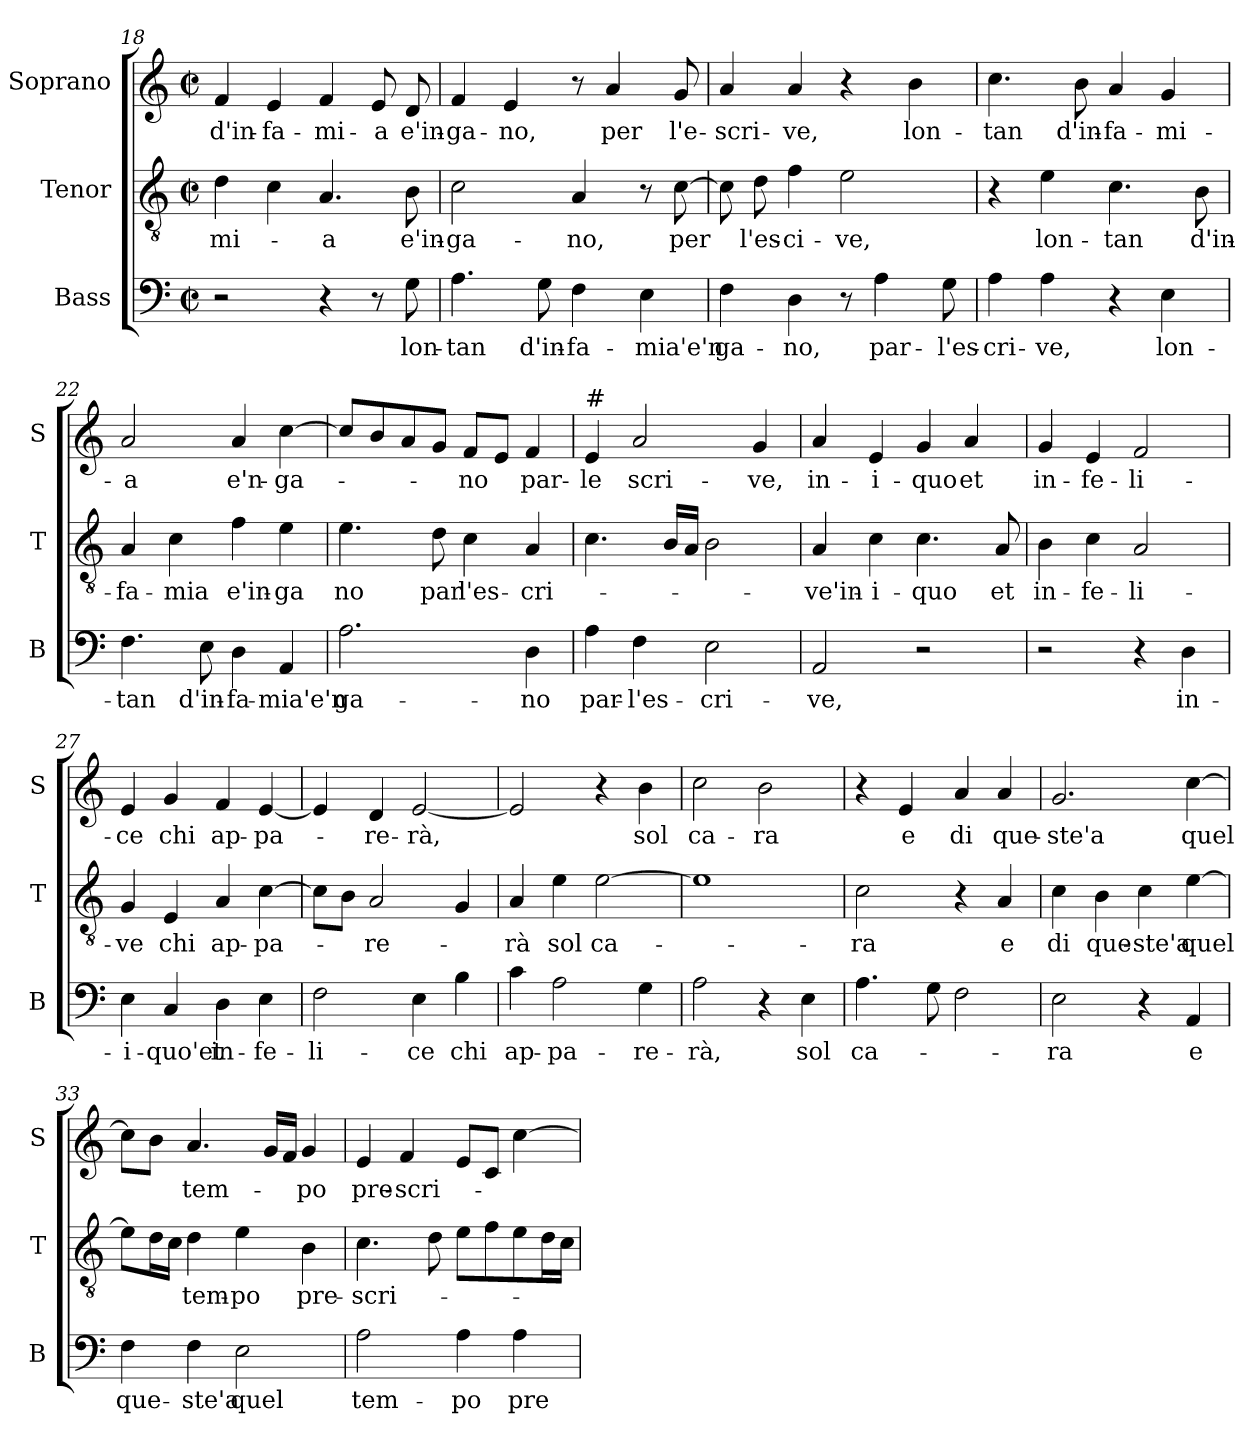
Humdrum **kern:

**kern	**text	**kern	**text	**kern	**text
*part3	*part3	*part2	*part2	*part1	*part1
*staff3	*staff3	*staff2	*staff2	*staff1	*staff1
*I"Bass	*	*I"Tenor	*	*I"Soprano	*
*I'B	*	*I'T	*	*I'S	*
*clefF4	*	*clefGv2	*	*clefG2	*
*k[]	*	*k[]	*	*k[]	*
*C:	*	*C:	*	*C:	*
*M2/2	*	*M2/2	*	*M2/2	*
*met(c|)	*	*met(c|)	*	*met(c|)	*
=18	=18	=18	=18	=18	=18
!	!	!	!LO:LY:b	!	!LO:LY:b
2r	.	4d\	-mi-	4f/	d'in-
!	!	!	!	!	!LO:LY:b
.	.	4c\	.	4e/	-fa-
!	!	!	!LO:LY:b	!	!LO:LY:b
4r	.	4.A/	-a	4f/	-mi-
!	!	!	!	!	!LO:LY:b
8r	.	.	.	8e/	-a
!	!LO:LY:b	!	!LO:LY:b	!	!LO:LY:b
8G\	lon-	8B\	e'in-	8d/	e'in-
=19	=19	=19	=19	=19	=19
!	!LO:LY:b	!	!LO:LY:b	!	!LO:LY:b
4.A\	-tan	2c\	-ga-	4f/	-ga-
!	!	!	!	!	!LO:LY:b
.	.	.	.	4e/	-no,
!	!LO:LY:b	!	!	!	!
8G\	d'in-	.	.	.	.
!	!LO:LY:b	!	!LO:LY:b	!	!
4F\	-fa-	4A/	-no,	8r	.
!	!	!	!	!	!LO:LY:b
.	.	.	.	4a/	per
!	!LO:LY:b	!	!	!	!
4E\	-mia'e'n	8r	.	.	.
!	!	!	!LO:LY:b	!	!LO:LY:b
.	.	[8c\	per	8g/	l'e-
=20	=20	=20	=20	=20	=20
!	!LO:LY:b	!	!	!	!LO:LY:b
4F\	ga-	8c\]	.	4a/	-scri-
!	!	!	!LO:LY:b	!	!
.	.	8d\	l'es-	.	.
!	!LO:LY:b	!	!LO:LY:b	!	!LO:LY:b
4D\	-no,	4f\	-ci-	4a/	-ve,
!	!	!	!LO:LY:b	!	!
8r	.	2e\	-ve,	4r	.
!	!LO:LY:b	!	!	!	!
4A\	par-	.	.	.	.
!	!	!	!	!	!LO:LY:b
.	.	.	.	4b\	lon-
!	!LO:LY:b	!	!	!	!
8G\	-l'es-	.	.	.	.
!!LO:LB:g=z
=21	=21	=21	=21	=21	=21
!	!LO:LY:b	!	!	!	!LO:LY:b
4A\	-cri-	4r	.	4.cc\	-tan
!	!LO:LY:b	!	!LO:LY:b	!	!
4A\	-ve,	4e\	lon-	.	.
!	!	!	!	!	!LO:LY:b
.	.	.	.	8b\	d'in-
!	!	!	!LO:LY:b	!	!LO:LY:b
4r	.	4.c\	-tan	4a/	-fa-
!	!LO:LY:b	!	!	!	!LO:LY:b
4E\	lon-	.	.	4g/	-mi-
!	!	!	!LO:LY:b	!	!
.	.	8B\	d'in-	.	.
=22	=22	=22	=22	=22	=22
!	!LO:LY:b	!	!LO:LY:b	!	!LO:LY:b
4.F\	-tan	4A/	-fa-	2a/	-a
!	!	!	!LO:LY:b	!	!
.	.	4c\	-mia	.	.
!	!LO:LY:b	!	!	!	!
8E\	d'in-	.	.	.	.
!	!LO:LY:b	!	!LO:LY:b	!	!LO:LY:b
4D\	-fa-	4f\	e'in-	4a/	e'n-
!	!LO:LY:b	!	!LO:LY:b	!	!LO:LY:b
4AA/	-mia'e'n	4e\	-ga	[4cc\	-ga-
=23	=23	=23	=23	=23	=23
!	!LO:LY:b	!	!LO:LY:b	!	!
2.A\	ga-	4.e\	no	8cc/L]	.
.	.	.	.	8b/	.
.	.	.	.	8a/	.
!	!	!	!LO:LY:b	!	!
.	.	8d\	par	8g/J	.
!	!	!	!LO:LY:b	!	!LO:LY:b
.	.	4c\	l'es-	8f/L	-no
.	.	.	.	8e/J	.
!	!LO:LY:b	!	!LO:LY:b	!	!LO:LY:b
4D\	-no	4A/	-cri-	4f/	par-
=24	=24	=24	=24	=24	=24
!	!	!	!	!LO:TX:a:t=#	!
!	!LO:LY:b	!	!	!	!LO:LY:b
4A\	par-	4.c\	.	4e/	-le
!	!LO:LY:b	!	!	!	!LO:LY:b
4F\	-l'es-	.	.	2a/	scri-
.	.	16B/LL	.	.	.
.	.	16A/JJ	.	.	.
!	!LO:LY:b	!	!	!	!
2E\	-cri-	2B\	.	.	.
!	!	!	!	!	!LO:LY:b
.	.	.	.	4g/	-ve,
!!LO:LB:g=z
=25	=25	=25	=25	=25	=25
!	!LO:LY:b	!	!LO:LY:b	!	!LO:LY:b
2AA/	-ve,	4A/	-ve'in-	4a/	in-
!	!	!	!LO:LY:b	!	!LO:LY:b
.	.	4c\	-i-	4e/	-i-
!	!	!	!LO:LY:b	!	!LO:LY:b
2r	.	4.c\	-quo	4g/	-quo
!	!	!	!	!	!LO:LY:b
.	.	.	.	4a/	et
!	!	!	!LO:LY:b	!	!
.	.	8A/	et	.	.
=26	=26	=26	=26	=26	=26
!	!	!	!LO:LY:b	!	!LO:LY:b
2r	.	4B\	in-	4g/	in-
!	!	!	!LO:LY:b	!	!LO:LY:b
.	.	4c\	-fe-	4e/	-fe-
!	!	!	!LO:LY:b	!	!LO:LY:b
4r	.	2A/	-li-	2f/	-li-
!	!LO:LY:b	!	!	!	!
4D\	in-	.	.	.	.
=27	=27	=27	=27	=27	=27
!	!LO:LY:b	!	!LO:LY:b	!	!LO:LY:b
4E\	-i-	4G/	-ve	4e/	-ce
!	!LO:LY:b	!	!LO:LY:b	!	!LO:LY:b
4C/	-quo'et	4E/	chi	4g/	chi
!	!LO:LY:b	!	!LO:LY:b	!	!LO:LY:b
4D\	in-	4A/	ap-	4f/	ap-
!	!LO:LY:b	!	!LO:LY:b	!	!LO:LY:b
4E\	-fe-	[4c\	-pa-	[4e/	-pa-
=28	=28	=28	=28	=28	=28
!	!LO:LY:b	!	!	!	!
2F\	-li-	8c\L]	.	4e/]	.
.	.	8B\J	.	.	.
!	!	!	!LO:LY:b	!	!LO:LY:b
.	.	2A/	-re-	4d/	-re-
!	!LO:LY:b	!	!	!	!LO:LY:b
4E\	-ce	.	.	[2e/	-rà,
!	!LO:LY:b	!	!	!	!
4B\	chi	4G/	.	.	.
!!LO:LB:g=z
=29	=29	=29	=29	=29	=29
!	!LO:LY:b	!	!LO:LY:b	!	!
4c\	ap-	4A/	-rà	2e/]	.
!	!LO:LY:b	!	!LO:LY:b	!	!
2A\	-pa-	4e\	sol	.	.
!	!	!	!LO:LY:b	!	!
.	.	[2e\	ca-	4r	.
!	!LO:LY:b	!	!	!	!LO:LY:b
4G\	-re-	.	.	4b\	sol
=30	=30	=30	=30	=30	=30
!	!LO:LY:b	!	!	!	!LO:LY:b
2A\	-rà,	1e]	.	2cc\	ca-
!	!	!	!	!	!LO:LY:b
4r	.	.	.	2b\	-ra
!	!LO:LY:b	!	!	!	!
4E\	sol	.	.	.	.
=31	=31	=31	=31	=31	=31
!	!LO:LY:b	!	!LO:LY:b	!	!
4.A\	ca-	2c\	-ra	4r	.
!	!	!	!	!	!LO:LY:b
.	.	.	.	4e/	e
8G\	.	.	.	.	.
!	!	!	!	!	!LO:LY:b
2F\	.	4r	.	4a/	di
!	!	!	!LO:LY:b	!	!LO:LY:b
.	.	4A/	e	4a/	que-
=32	=32	=32	=32	=32	=32
!	!LO:LY:b	!	!LO:LY:b	!	!LO:LY:b
2E\	-ra	4c\	di	2.g/	-ste'a
!	!	!	!LO:LY:b	!	!
.	.	4B\	que-	.	.
!	!	!	!LO:LY:b	!	!
4r	.	4c\	-ste'a	.	.
!	!LO:LY:b	!	!LO:LY:b	!	!LO:LY:b
4AA/	e	[4e\	quel	[4cc\	quel
!!LO:PB:g=z
=33	=33	=33	=33	=33	=33
!	!LO:LY:b	!	!	!	!
4F\	que-	8e\L]	.	8cc\L]	.
.	.	16d\L	.	8b\J	.
.	.	16c\JJ	.	.	.
!	!LO:LY:b	!	!LO:LY:b	!	!LO:LY:b
4F\	-ste'a	4d\	tem-	4.a/	tem-
!	!LO:LY:b	!	!LO:LY:b	!	!
2E\	quel	4e\	-po	.	.
.	.	.	.	16g/LL	.
.	.	.	.	16f/JJ	.
!	!	!	!LO:LY:b	!	!LO:LY:b
.	.	4B\	pre-	4g/	-po
=34	=34	=34	=34	=34	=34
!	!LO:LY:b	!	!LO:LY:b	!	!LO:LY:b
2A\	tem-	4.c\	-scri-	4e/	pre-
!	!	!	!	!	!LO:LY:b
.	.	.	.	4f/	-scri-
.	.	8d\	.	.	.
!	!LO:LY:b	!	!	!	!
4A\	-po	8e\L	.	8e/L	.
.	.	8f\	.	8c/J	.
!	!LO:LY:b	!	!	!	!
4A\	pre-	8e\	.	[4cc\	.
.	.	16d\L	.	.	.
.	.	16c\JJ	.	.	.
=	=	=	=	=	=
*-	*-	*-	*-	*-	*-
